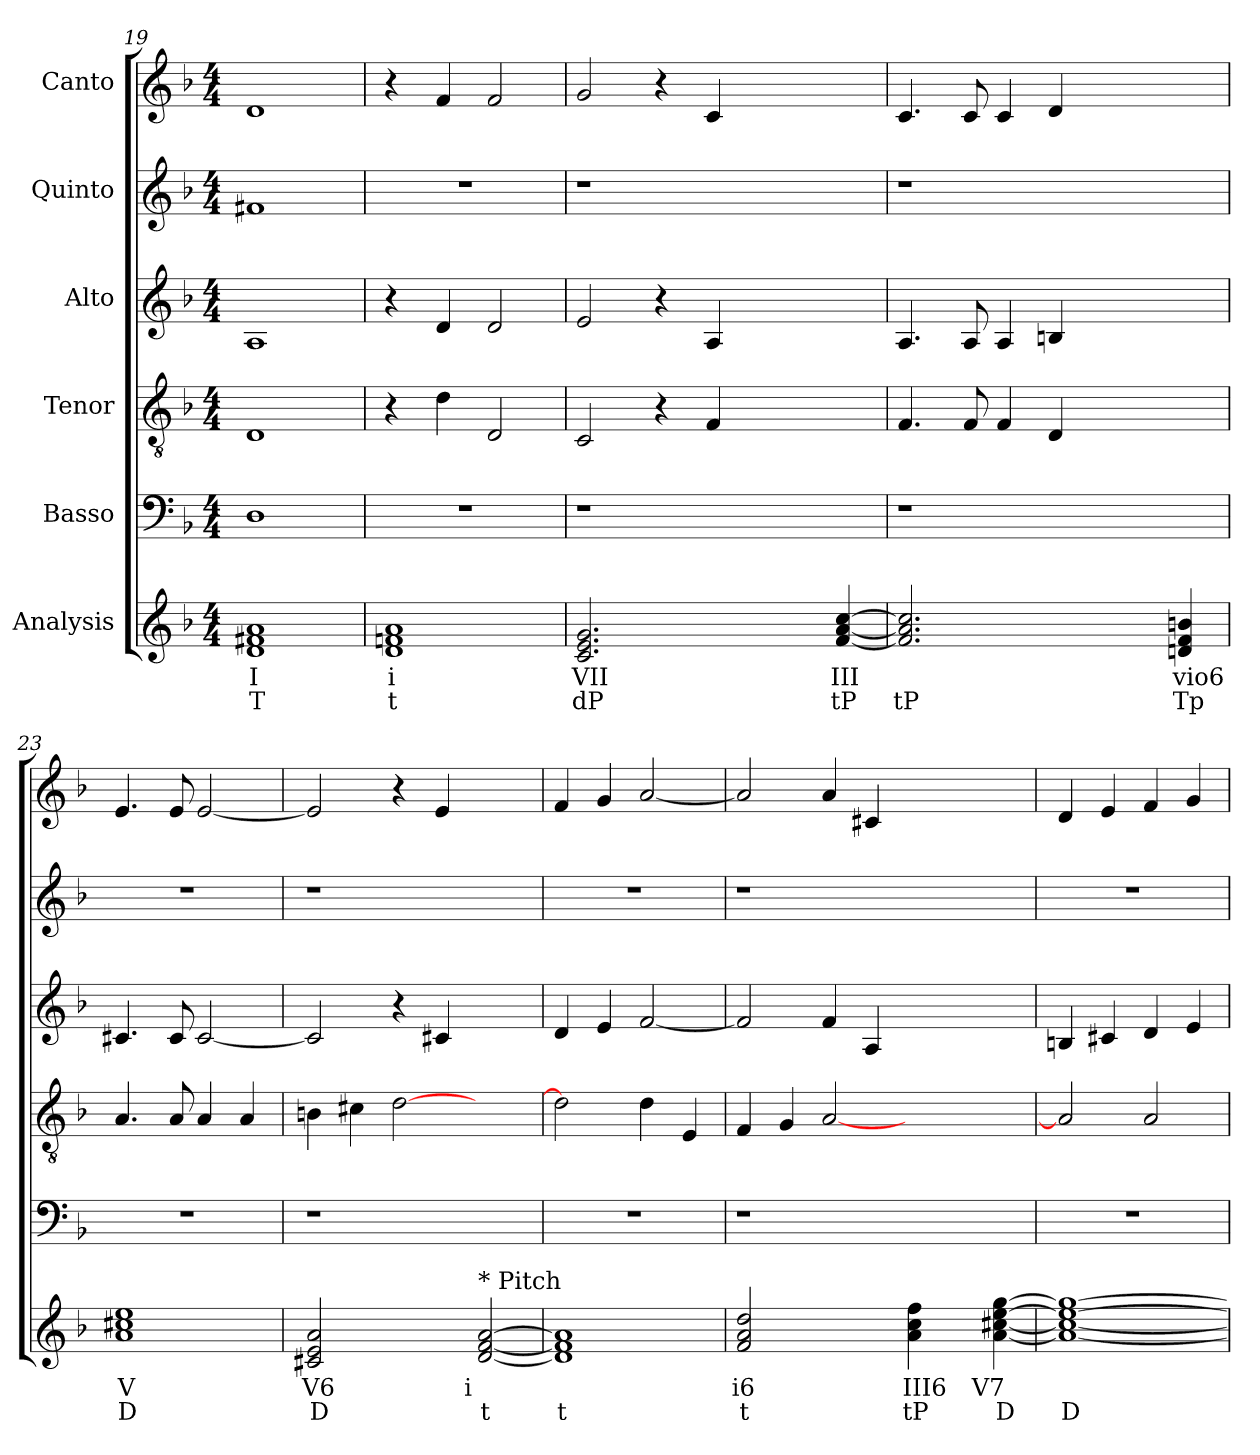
**kern	**text	**text	**kern	**kern	**kern	**kern	**kern
*part6	*part6	*part6	*part5	*part4	*part3	*part2	*part1
*staff6	*staff6	*staff6	*staff5	*staff4	*staff3	*staff2	*staff1
*I"Analysis	*	*	*I"Basso	*I"Tenor	*I"Alto	*I"Quinto	*I"Canto
*	*	*	*clefF4	*clefGv2	*clefG2	*clefG2	*clefG2
*k[b-]	*	*	*k[b-]	*k[b-]	*k[b-]	*k[b-]	*k[b-]
*	*	*	*F:	*F:	*F:	*F:	*F:
*M4/4	*	*	*M4/4	*M4/4	*M4/4	*M4/4	*M4/4
=19	=19	=19	=19	=19	=19	=19	=19
1d 1f#X 1a	I	T	1D	1D	1A	1f#X	1d
=20	=20	=20	=20	=20	=20	=20	=20
1d 1fn 1a	i	t	1r	4r	4r	1r	4r
.	.	.	.	4d\	4d/	.	4f/
.	.	.	.	2D/	2d/	.	2f/
=21	=21	=21	=21	=21	=21	=21	=21
2.c 2.e 2.g	VII	dP	1r	2C/	2e/	1r	2g/
.	.	.	.	4r	4r	.	4r
2.ryy	.	.	.	4F/	4A/	.	4c/
.	.	.	2.ryy	2.ryy	2.ryy	2.ryy	2.ryy
[4f [4a [4cc	III	tP	.	.	.	.	.
=22	=22	=22	=22	=22	=22	=22	=22
2.f] 2.a] 2.cc]	.	tP	1r	4.F/	4.A/	1r	4.c/
.	.	.	.	8F/	8A/	.	8c/
.	.	.	.	4F/	4A/	.	4c/
2.ryy	.	.	.	4D/	4Bn/	.	4d/
.	.	.	2.ryy	2.ryy	2.ryy	2.ryy	2.ryy
4dn 4f 4bn	vio6	Tp	.	.	.	.	.
=23	=23	=23	=23	=23	=23	=23	=23
1a 1cc#X 1ee	V	D	1r	4.A/	4.c#X/	1r	4.e/
.	.	.	.	8A/	8c#/	.	8e/
.	.	.	.	4A/	[2c#/	.	[2e/
.	.	.	.	4A/	.	.	.
=24	=24	=24	=24	=24	=24	=24	=24
2c#X 2e 2a	V6	D	1r	4Bn\	2c#/]	1r	2e/]
.	.	.	.	4c#X\	.	.	.
2ryy	.	.	.	[2d\	4r	.	4r
.	.	.	.	.	4c#X/	.	4e/
!LO:TX:a:t=* Pitch	!	!	!	!	!	!	!
[2d [2f [2a	i	t	2ryy	2ryy	2ryy	2ryy	2ryy
=25	=25	=25	=25	=25	=25	=25	=25
1d] 1f] 1a]	.	t	1r	2d\]	4d/	1r	4f/
.	.	.	.	.	4e/	.	4g/
.	.	.	.	4d\	[2f/	.	[2a/
.	.	.	.	4E/	.	.	.
=26	=26	=26	=26	=26	=26	=26	=26
2f 2a 2dd	i6	t	1r	4F/	2f/]	1r	2a/]
.	.	.	.	4G/	.	.	.
2ryy	.	.	.	[2A/	4f/	.	4a/
.	.	.	.	.	4A/	.	4c#X/
4a 4cc 4ff	III6	tP	2.ryy	2.ryy	2.ryy	2.ryy	2.ryy
4ryy	.	.	.	.	.	.	.
[4a [4cc#X [4ee [4gg	V7	D	.	.	.	.	.
=27	=27	=27	=27	=27	=27	=27	=27
1a_ 1cc#_ 1ee_ 1gg_	.	D	1r	2A/]	4Bn/	1r	4d/
.	.	.	.	.	4c#X/	.	4e/
.	.	.	.	2A/	4d/	.	4f/
.	.	.	.	.	4e/	.	4g/
=	=	=	=	=	=	=	=
*-	*-	*-	*-	*-	*-	*-	*-
